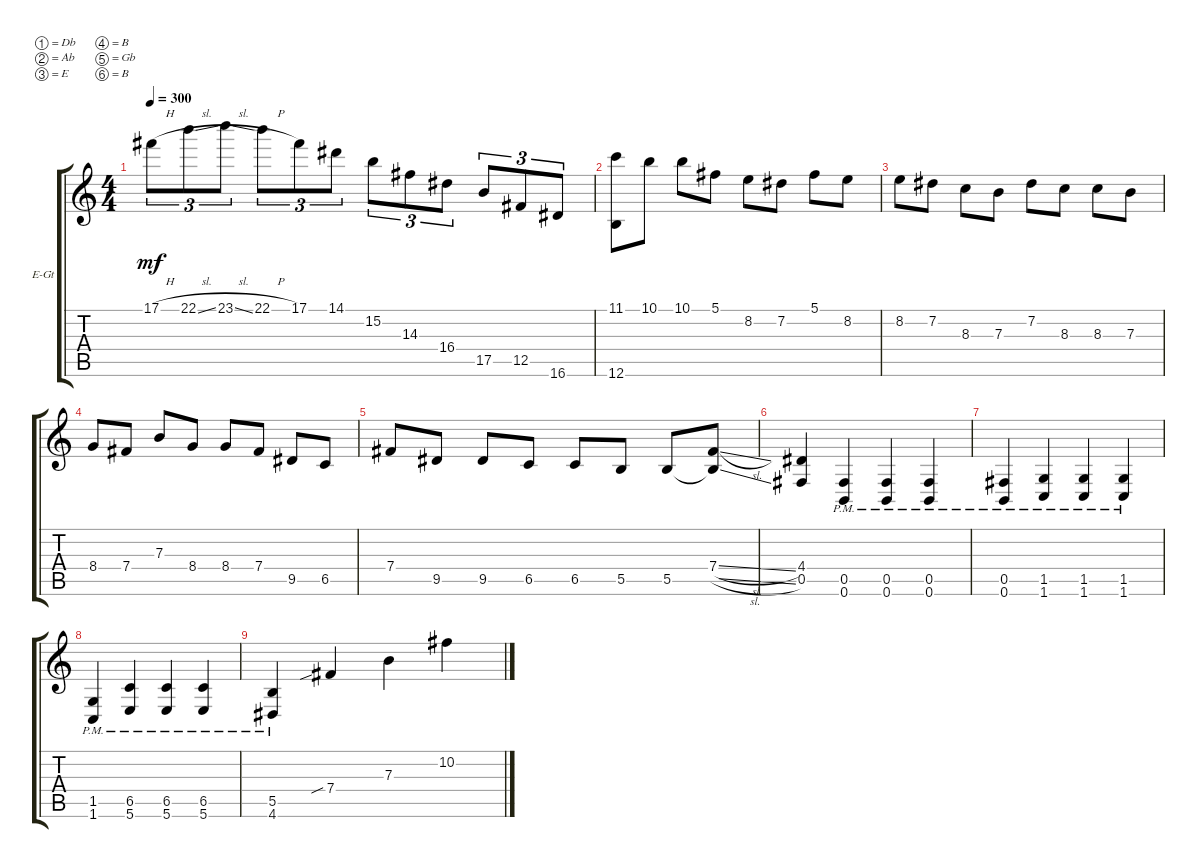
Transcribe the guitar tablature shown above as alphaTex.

\defaultSystemsLayout 4
\bracketExtendMode groupsimilarinstruments
\firstSystemTrackNameOrientation horizontal
\otherSystemsTrackNameOrientation horizontal
\track ("Electric Guitar" "E-Gt") {instrument distortionguitar}
\staff {score tabs}
\tuning (Db4 Ab3 E3 B2 Gb2 B1)
\ts (4 4)
\tempo 300
\clef g2
\scale
0.333333
\ks c
17.1{h}.8{tu (3 2) dy mf} 22.1{sl}.8{tu (3 2)} 23.1{sl}.8{tu (3 2)} 22.1{h}.8{tu (3 2)} 17.1.8{tu (3 2)} 14.1.8{tu (3 2)} 15.2.8{tu (3 2)} 14.3.8{tu (3 2)} 16.4.8{tu (3 2)} 17.5.8{tu (3 2)} 12.5.8{tu (3 2)} 16.6.8{tu (3 2)} |
\scale
0.333333 (11.1 12.6).8 10.1.8 10.1.8 5.1.8 8.2.8 7.2.8 5.1.8 8.2.8 |
\scale
0.333333 8.2.8 7.2.8 8.3.8 7.3.8 7.2.8 8.3.8 8.3.8 7.3.8 |
\scale
0.333333 8.4.8 7.4.8 7.3.8 8.4.8 8.4.8 7.4.8 9.5.8 6.5.8 |
\scale
0.333333 7.4.8 9.5.8 9.5.8 6.5.8 6.5.8 5.5.8 5.5.8 (5.5{sl t} 7.4{sl}).8 |
\scale
0.333333 (0.5 4.4).4 (0.5{pm} 0.6{pm}).4 (0.5{pm} 0.6{pm}).4 (0.5{pm} 0.6{pm}).4 |
\scale
0.333333 (0.6{pm} 0.5{pm}).4 (1.6{pm} 1.5{pm}).4 (1.6{pm} 1.5{pm}).4 (1.6{pm} 1.5{pm}).4 |
(1.6{pm} 1.5{pm}).4 (5.6{pm} 6.5{pm}).4 (6.5{pm} 5.6{pm}).4 (5.6{pm} 6.5{pm}).4 |
(5.5{pm} 4.6{pm}).4 7.4{sib}.4 7.3.4 10.2.4 |
\scale
0.333333 |
\scale
0.333333 |
\scale
0.333333 |
\scale
0.333333 |
\scale
0.333333 |
\scale
0.333333 |
\scale
0.333333
